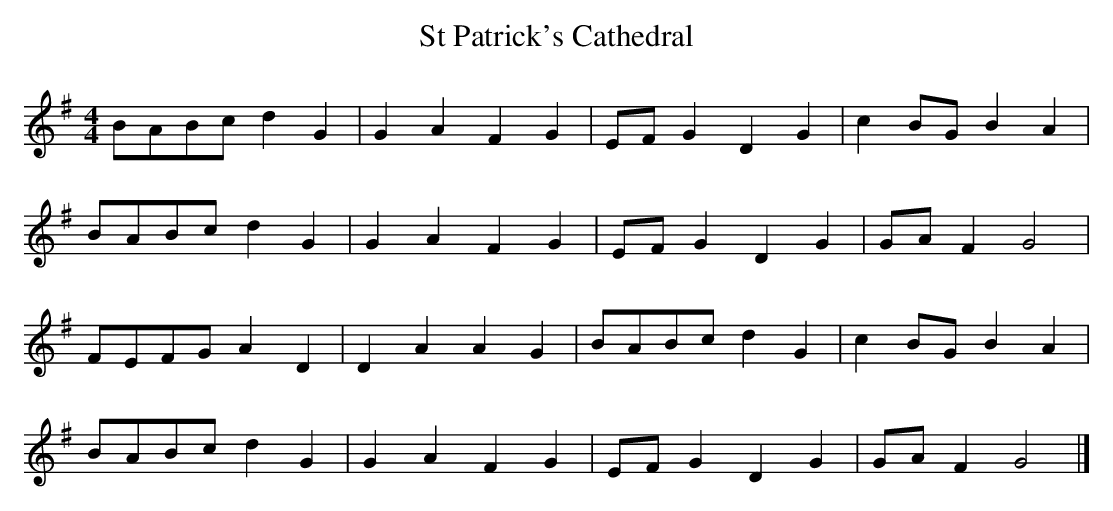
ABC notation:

X:1
T:St Patrick's Cathedral
L:1/8
M:4/4
K:G
BABc d2 G2 | G2 A2 F2 G2 | EF G2 D2 G2 | c2 BG B2 A2 |
BABc d2 G2 | G2 A2 F2 G2 | EF G2 D2 G2 | GA F2 G4    |
FEFG A2 D2 | D2 A2 A2 G2 | BABc  d2 G2 | c2 BG B2 A2 |
BABc d2 G2 | G2 A2 F2 G2 | EF G2 D2 G2 | GA F2 G4   |]
